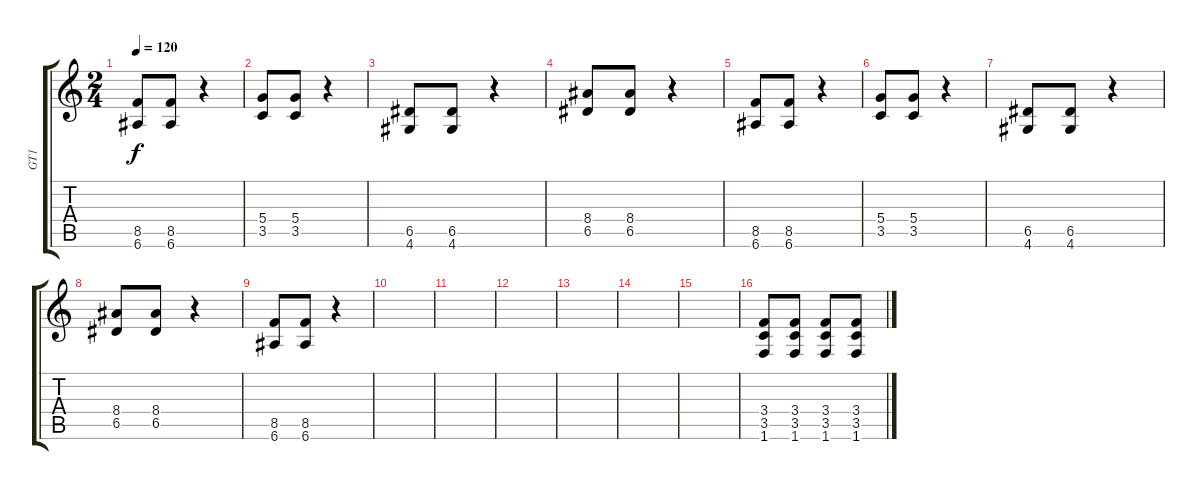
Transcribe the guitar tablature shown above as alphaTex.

\track ("GT1" "GT1") {instrument distortionguitar}
\staff {score tabs}
\tuning (E4 B3 G3 D3 A2 E2) {hide}
\ts (2 4)
\tempo 120
\clef g2
\ks c
(8.5 6.6).8{dy f} (8.5 6.6).8 r.4 |
(5.4 3.5).8 (5.4 3.5).8 r.4 |
(6.5 4.6).8 (6.5 4.6).8 r.4 |
(8.4 6.5).8 (8.4 6.5).8 r.4 |
(8.5 6.6).8 (8.5 6.6).8 r.4 |
(5.4 3.5).8 (5.4 3.5).8 r.4 |
(6.5 4.6).8 (6.5 4.6).8 r.4 |
(8.4 6.5).8 (8.4 6.5).8 r.4 |
(8.5 6.6).8 (8.5 6.6).8 r.4 |
|
|
|
|
|
|
(3.4 3.5 1.6).8 (3.4 3.5 1.6).8 (3.4 3.5 1.6).8 (3.4 3.5 1.6).8
